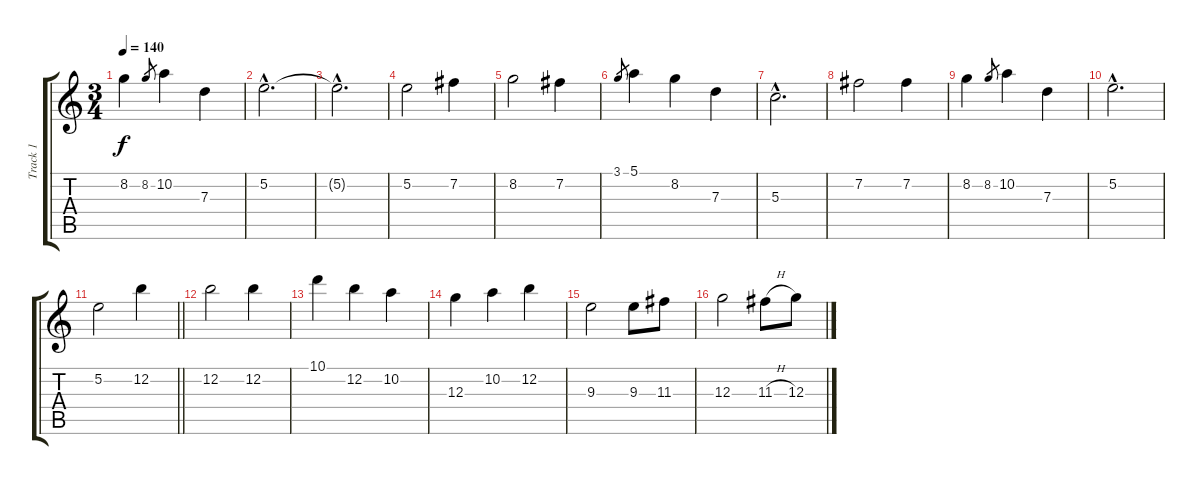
\track ("Track 1" "Track 1") {instrument acousticguitarnylon}
\staff {score tabs}
\tuning (E4 B3 G3 D3 A2 E2) {hide}
\ts (3 4)
\tempo 140
\clef g2
\ks c
8.2.4{dy f} 8.2.8{gr} 10.2.4 7.3.4 |
5.2{hac}.2{d} |
5.2{hac t}.2{d} |
5.2.2 7.2.4 |
8.2.2 7.2.4 |
3.1.8{gr} 5.1.4 8.2.4 7.3.4 |
5.3{hac}.2{d} |
7.2.2 7.2.4 |
8.2.4 8.2.8{gr} 10.2.4 7.3.4 |
5.2{hac}.2{d} |
\barLineRight lightlight
5.2.2 12.2.4 |
12.2.2 12.2.4 |
10.1.4 12.2.4 10.2.4 |
12.3.4 10.2.4 12.2.4 |
9.3.2 9.3.8 11.3.8 |
12.3.2 11.3{h}.8 12.3.8
